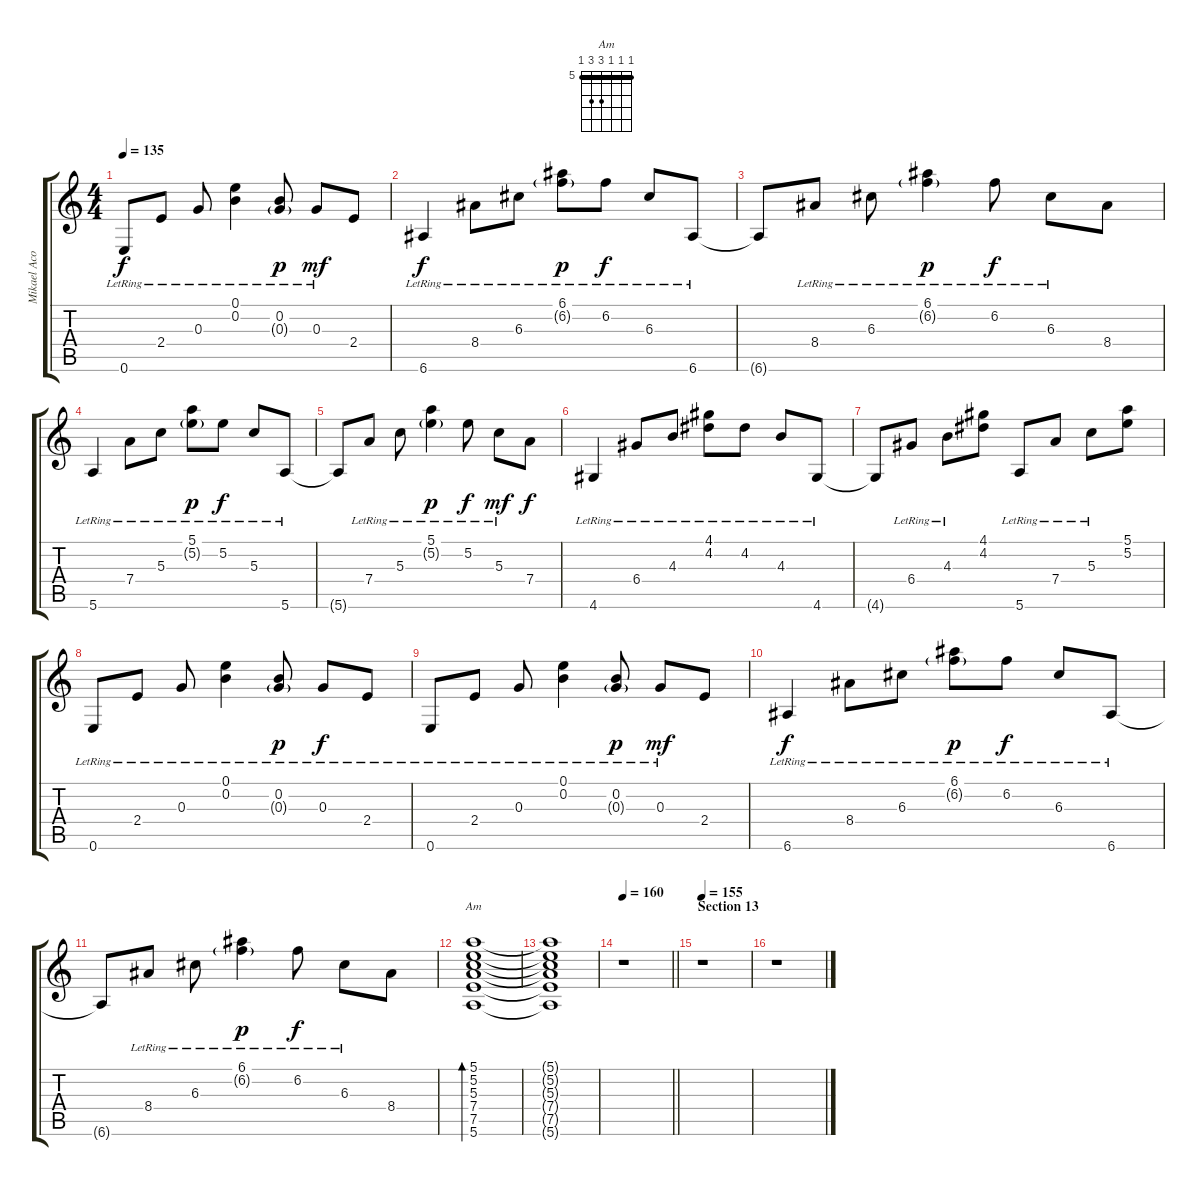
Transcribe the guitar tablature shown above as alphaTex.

\track ("Mikael Acoustic" "Mikael Aco") {instrument acousticguitarsteel}
\staff {score tabs}
\tuning (E4 B3 G3 D3 A2 E2) {hide}
\chord ("Am" 5 5 5 7 7 5) {firstfret 5 barre 5}
\ts (4 4)
\tempo 135
\clef g2
\ks c
0.6{lr}.8{dy f} 2.4{lr}.8 0.3{lr}.8 (0.1{lr} 0.2{lr}).4 (0.2{lr} 0.3{g lr}).8{dy p} 0.3{lr}.8{dy mf} 2.4.8 |
6.6{lr}.4{dy f} 8.4{lr}.8 6.3{lr}.8 (6.1{lr} 6.2{g}).8{dy p} 6.2{lr}.8{dy f} 6.3{lr}.8 6.6{lr}.8 |
6.6{t}.8 8.4{lr}.8 6.3{lr}.8 (6.1{lr} 6.2{g lr}).4{dy p} 6.2{lr}.8{dy f} 6.3{lr}.8 8.4.8 |
5.6{lr}.4 7.4{lr}.8 5.3{lr}.8 (5.1{lr} 5.2{g lr}).8{dy p} 5.2{lr}.8{dy f} 5.3{lr}.8 5.6{lr}.8 |
5.6{t}.8 7.4{lr}.8 5.3{lr}.8 (5.1{lr} 5.2{g}).4{dy p} 5.2{lr}.8{dy f} 5.3{lr}.8{dy mf} 7.4.8{dy f} |
4.6{lr}.4 6.4{lr}.8 4.3{lr}.8 (4.1{lr} 4.2).8 4.2{lr}.8 4.3{lr}.8 4.6{lr}.8 |
4.6{t}.8 6.4{lr}.8 4.3{lr}.8 (4.1 4.2).8 5.6{lr}.8 7.4{lr}.8 5.3{lr}.8 (5.1 5.2).8 |
0.6{lr}.8 2.4{lr}.8 0.3{lr}.8 (0.1{lr} 0.2{lr}).4 (0.2{lr} 0.3{g lr}).8{dy p} 0.3{lr}.8{dy f} 2.4{lr}.8 |
0.6{lr}.8 2.4{lr}.8 0.3{lr}.8 (0.1{lr} 0.2{lr}).4 (0.2{lr} 0.3{g lr}).8{dy p} 0.3{lr}.8{dy mf} 2.4.8 |
6.6{lr}.4{dy f} 8.4{lr}.8 6.3{lr}.8 (6.1{lr} 6.2{g}).8{dy p} 6.2{lr}.8{dy f} 6.3{lr}.8 6.6{lr}.8 |
6.6{t}.8 8.4{lr}.8 6.3{lr}.8 (6.1{lr} 6.2{g lr}).4{dy p} 6.2{lr}.8{dy f} 6.3{lr}.8 8.4.8 |
(5.1 5.2 5.3 7.4 7.5 5.6).1{bd 240 ch "Am"} |
(5.1{t} 5.2{t} 5.3{t} 7.4{t} 7.5{t} 5.6{t}).1 |
\tempo 160
\barLineRight lightlight
r.1 |
\section ("" "Section 13")
\tempo 155
r.1 |
r.1
